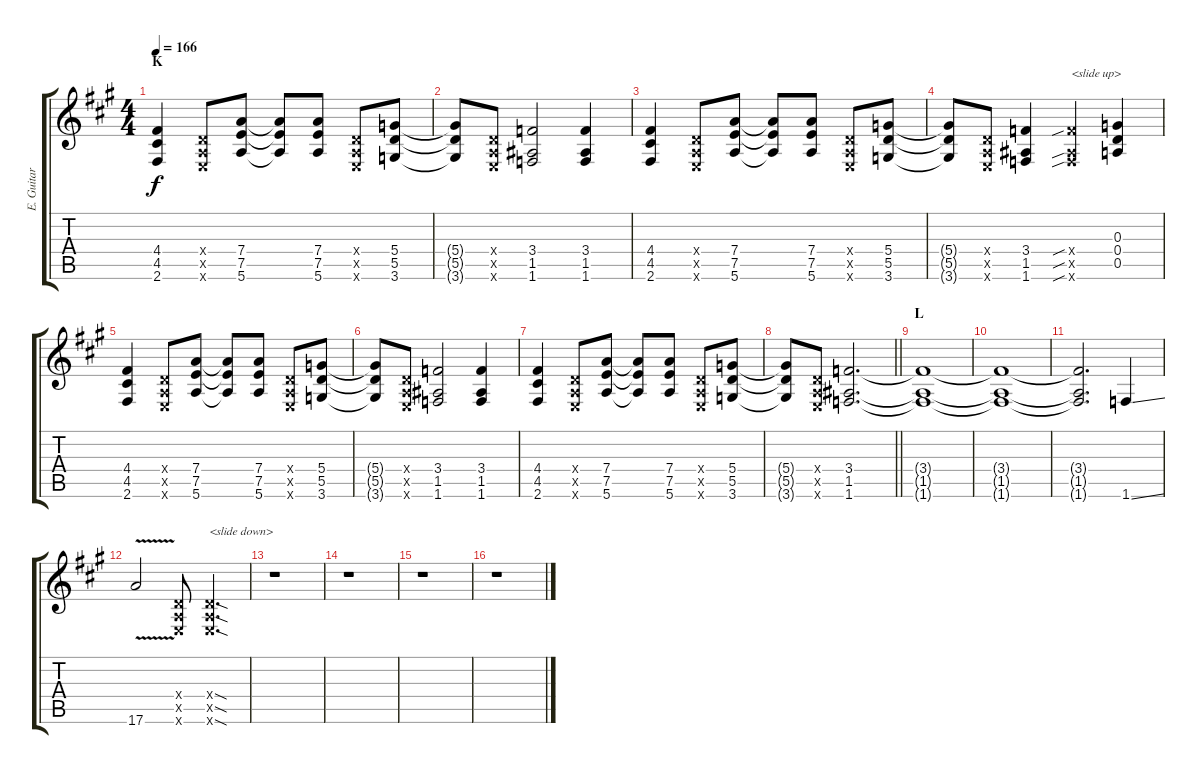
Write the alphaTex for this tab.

\track ("E. Guitar III" "E. Guitar ") {instrument overdrivenguitar}
\staff {score tabs}
\tuning (E4 B3 G3 D3 A2 E2) {hide}
\ts (4 4)
\section ("" "K")
\tempo 166
\clef g2
\ks a
(4.4 4.5 2.6).4{dy f} (0.4{x} 0.5{x} 0.6{x}).8 (7.4 7.5 5.6).8 (7.4{t} 7.5{t} 5.6{t}).8 (7.4 7.5 5.6).8 (0.4{x} 0.5{x} 0.6{x}).8 (5.4 5.5 3.6).8 |
(5.4{t} 5.5{t} 3.6{t}).8 (0.4{x} 0.5{x} 0.6{x}).8 (3.4 1.5 1.6).2 (3.4 1.5 1.6).4 |
(4.4 4.5 2.6).4 (0.4{x} 0.5{x} 0.6{x}).8 (7.4 7.5 5.6).8 (7.4{t} 7.5{t} 5.6{t}).8 (7.4 7.5 5.6).8 (0.4{x} 0.5{x} 0.6{x}).8 (5.4 5.5 3.6).8 |
(5.4{t} 5.5{t} 3.6{t}).8 (0.4{x} 0.5{x} 0.6{x}).8 (3.4 1.5 1.6).4 (3.4{sib x} 1.5{sib x} 1.6{sib x}).4{txt "<slide up>"} (0.3 0.4 0.5).4 |
(4.4 4.5 2.6).4 (0.4{x} 0.5{x} 0.6{x}).8 (7.4 7.5 5.6).8 (7.4{t} 7.5{t} 5.6{t}).8 (7.4 7.5 5.6).8 (0.4{x} 0.5{x} 0.6{x}).8 (5.4 5.5 3.6).8 |
(5.4{t} 5.5{t} 3.6{t}).8 (0.4{x} 0.5{x} 0.6{x}).8 (3.4 1.5 1.6).2 (3.4 1.5 1.6).4 |
(4.4 4.5 2.6).4 (0.4{x} 0.5{x} 0.6{x}).8 (7.4 7.5 5.6).8 (7.4{t} 7.5{t} 5.6{t}).8 (7.4 7.5 5.6).8 (0.4{x} 0.5{x} 0.6{x}).8 (5.4 5.5 3.6).8 |
\barLineRight lightlight
(5.4{t} 5.5{t} 3.6{t}).8 (0.4{x} 0.5{x} 0.6{x}).8 (3.4 1.5 1.6).2{d} |
\section ("" "L")
(3.4{t} 1.5{t} 1.6{t}).1 |
(3.4{t} 1.5{t} 1.6{t}).1 |
(3.4{t} 1.5{t} 1.6{t}).2{d} 1.6{ss}.4 |
17.6{v}.2 (0.4{x} 0.5{x} 0.6{x}).8 (0.4{sod x} 0.5{sod x} 0.6{sod x}).4{d txt "<slide down>"} |
r.1 |
r.1 |
r.1 |
r.1
